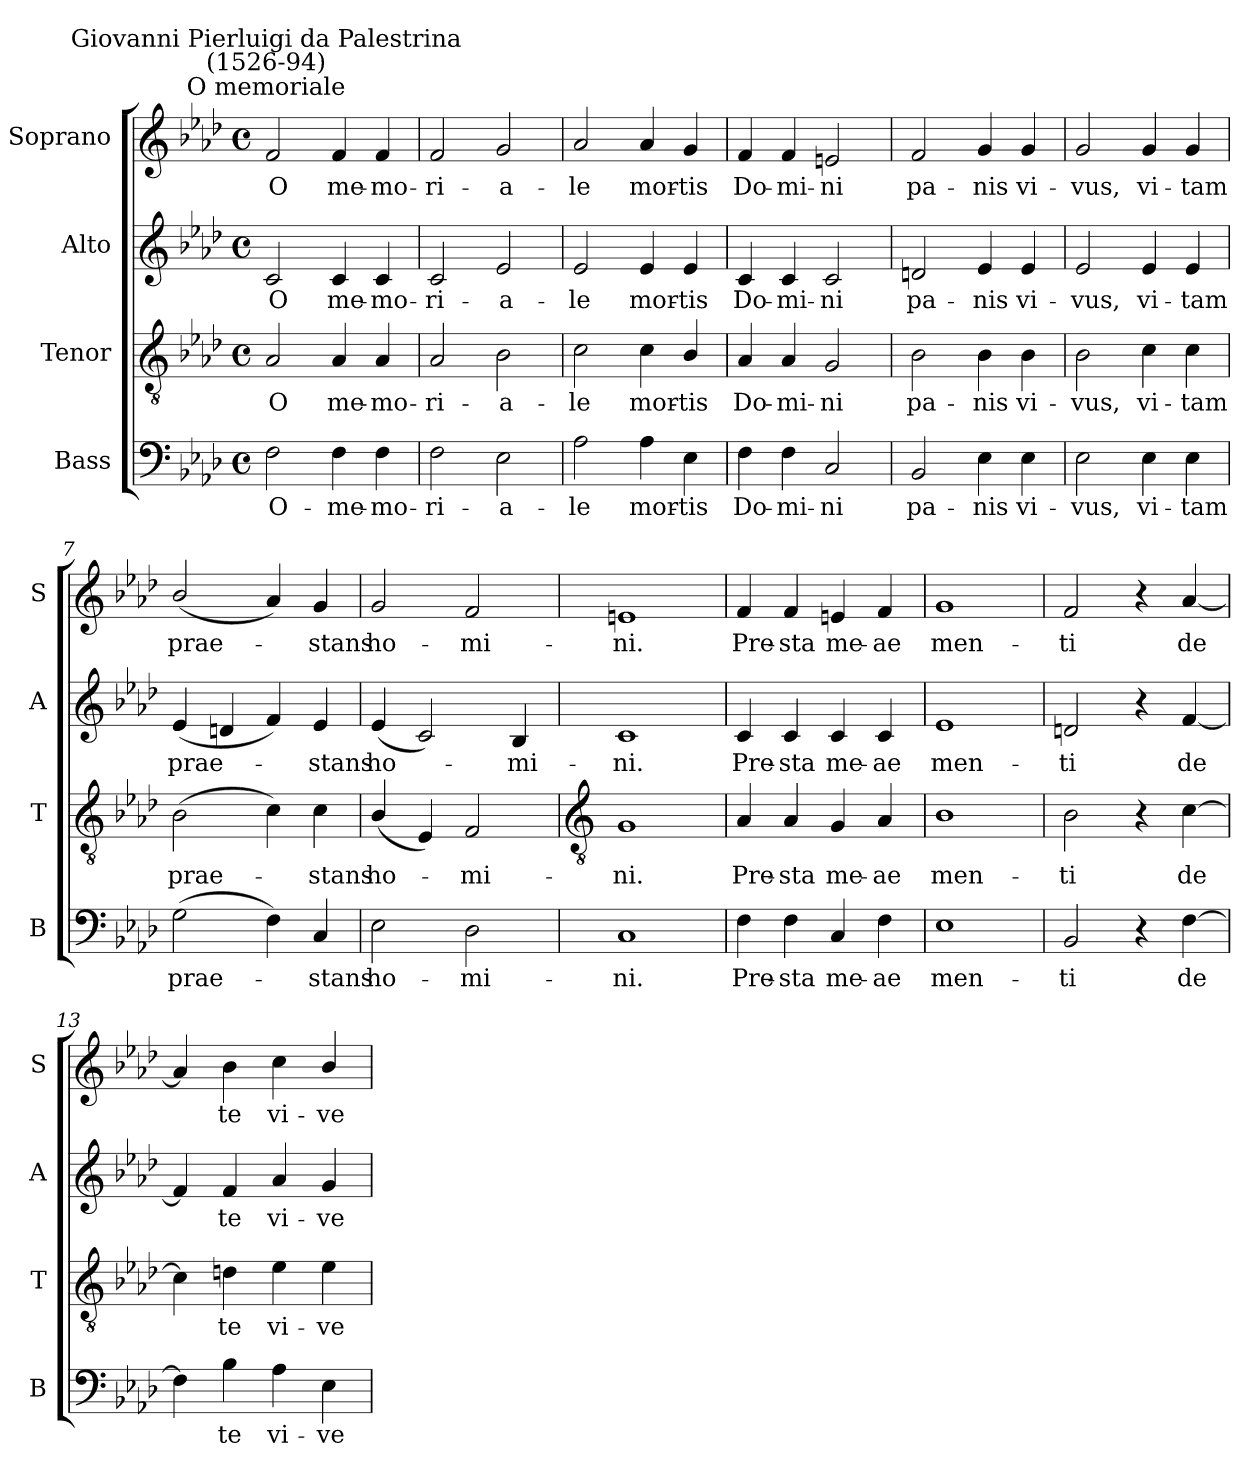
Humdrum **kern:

**kern	**text	**kern	**text	**kern	**text	**kern	**text
*part4	*part4	*part3	*part3	*part2	*part2	*part1	*part1
*staff4	*staff4	*staff3	*staff3	*staff2	*staff2	*staff1	*staff1
*I"Bass	*	*I"Tenor	*	*I"Alto	*	*I"Soprano	*
*I'B	*	*I'T	*	*I'A	*	*I'S	*
*clefF4	*	*clefGv2	*	*clefG2	*	*clefG2	*
*k[b-e-a-d-]	*	*k[b-e-a-d-]	*	*k[b-e-a-d-]	*	*k[b-e-a-d-]	*
*A-:	*	*A-:	*	*A-:	*	*A-:	*
*M4/4	*	*M4/4	*	*M4/4	*	*M4/4	*
*met(c)	*	*met(c)	*	*met(c)	*	*met(c)	*
=1	=1	=1	=1	=1	=1	=1	=1
!	!	!	!	!	!	!LO:TX:a:cj:t=O memoriale	!
!	!	!	!	!	!	!LO:TX:a:cj:t=Giovanni Pierluigi da Palestrina\n(1526-94)	!
!	!LO:LY:b	!	!LO:LY:b	!	!LO:LY:b	!	!LO:LY:b
2F	O-	2A-	O	2c	O	2f	O
!	!LO:LY:b	!	!LO:LY:b	!	!LO:LY:b	!	!LO:LY:b
4F	-me-	4A-	me-	4c	me-	4f	me-
!	!LO:LY:b	!	!LO:LY:b	!	!LO:LY:b	!	!LO:LY:b
4F	-mo-	4A-	-mo-	4c	-mo-	4f	-mo-
=2	=2	=2	=2	=2	=2	=2	=2
!	!LO:LY:b	!	!LO:LY:b	!	!LO:LY:b	!	!LO:LY:b
2F	-ri-	2A-	-ri-	2c	-ri-	2f	-ri-
!	!LO:LY:b	!	!LO:LY:b	!	!LO:LY:b	!	!LO:LY:b
2E-	-a-	2B-	-a-	2e-	-a-	2g	-a-
=3	=3	=3	=3	=3	=3	=3	=3
!	!LO:LY:b	!	!LO:LY:b	!	!LO:LY:b	!	!LO:LY:b
2A-	-le	2c	-le	2e-	-le	2a-	-le
!	!LO:LY:b	!	!LO:LY:b	!	!LO:LY:b	!	!LO:LY:b
4A-	mor-	4c	mor-	4e-	mor-	4a-	mor-
!	!LO:LY:b	!	!LO:LY:b	!	!LO:LY:b	!	!LO:LY:b
4E-	-tis	4B-/	-tis	4e-	-tis	4g	-tis
=4	=4	=4	=4	=4	=4	=4	=4
!	!LO:LY:b	!	!LO:LY:b	!	!LO:LY:b	!	!LO:LY:b
4F	Do-	4A-	Do-	4c	Do-	4f	Do-
!	!LO:LY:b	!	!LO:LY:b	!	!LO:LY:b	!	!LO:LY:b
4F	-mi-	4A-	-mi-	4c	-mi-	4f	-mi-
!	!LO:LY:b	!	!LO:LY:b	!	!LO:LY:b	!	!LO:LY:b
2C	-ni	2G	-ni	2c	-ni	2en	-ni
=5	=5	=5	=5	=5	=5	=5	=5
!	!LO:LY:b	!	!LO:LY:b	!	!LO:LY:b	!	!LO:LY:b
2BB-	pa-	2B-	pa-	2dn	pa-	2f	pa-
!	!LO:LY:b	!	!LO:LY:b	!	!LO:LY:b	!	!LO:LY:b
4E-	-nis	4B-	-nis	4e-	-nis	4g	-nis
!	!LO:LY:b	!	!LO:LY:b	!	!LO:LY:b	!	!LO:LY:b
4E-	vi-	4B-	vi-	4e-	vi-	4g	vi-
=6	=6	=6	=6	=6	=6	=6	=6
!	!LO:LY:b	!	!LO:LY:b	!	!LO:LY:b	!	!LO:LY:b
2E-	-vus,	2B-	-vus,	2e-	-vus,	2g	-vus,
!	!LO:LY:b	!	!LO:LY:b	!	!LO:LY:b	!	!LO:LY:b
4E-	vi-	4c	vi-	4e-	vi-	4g	vi-
!	!LO:LY:b	!	!LO:LY:b	!	!LO:LY:b	!	!LO:LY:b
4E-	-tam	4c	-tam	4e-	-tam	4g	-tam
=7	=7	=7	=7	=7	=7	=7	=7
!	!LO:LY:b	!	!LO:LY:b	!	!LO:LY:b	!	!LO:LY:b
(>2G	prae-	(>2B-	prae-	(<4e-	prae-	(<2b-/	prae-
.	.	.	.	4dn	.	.	.
4F)	.	4c)	.	4f)	.	4a-)	.
!	!LO:LY:b	!	!LO:LY:b	!	!LO:LY:b	!	!LO:LY:b
4C	stans	4c	stans	4e-	stans	4g	stans
=8	=8	=8	=8	=8	=8	=8	=8
!	!LO:LY:b	!	!LO:LY:b	!	!LO:LY:b	!	!LO:LY:b
2E-	ho-	(4B-/	ho-	(<4e-	ho-	2g	ho-
.	.	4E-)	.	2c)	.	.	.
!	!LO:LY:b	!	!LO:LY:b	!	!	!	!LO:LY:b
2D-	-mi-	2F	mi-	.	.	2f	-mi-
!	!	!	!	!	!LO:LY:b	!	!
.	.	.	.	4B-	mi-	.	.
!!LO:LB:g=z
=9	=9	=9	=9	=9	=9	=9	=9
*	*	*clefGv2	*	*	*	*	*
!	!LO:LY:b	!	!LO:LY:b	!	!LO:LY:b	!	!LO:LY:b
1C	-ni.	1G	-ni.	1c	-ni.	1en	-ni.
=10	=10	=10	=10	=10	=10	=10	=10
!	!LO:LY:b	!	!LO:LY:b	!	!LO:LY:b	!	!LO:LY:b
4F	Pre-	4A-	Pre-	4c	Pre-	4f	Pre-
!	!LO:LY:b	!	!LO:LY:b	!	!LO:LY:b	!	!LO:LY:b
4F	-sta	4A-	-sta	4c	-sta	4f	-sta
!	!LO:LY:b	!	!LO:LY:b	!	!LO:LY:b	!	!LO:LY:b
4C	me-	4G	me-	4c	me-	4en	me-
!	!LO:LY:b	!	!LO:LY:b	!	!LO:LY:b	!	!LO:LY:b
4F	-ae	4A-	-ae	4c	-ae	4f	-ae
=11	=11	=11	=11	=11	=11	=11	=11
!	!LO:LY:b	!	!LO:LY:b	!	!LO:LY:b	!	!LO:LY:b
1E-	men-	1B-	men-	1e-	men-	1g	men-
=12	=12	=12	=12	=12	=12	=12	=12
!	!LO:LY:b	!	!LO:LY:b	!	!LO:LY:b	!	!LO:LY:b
2BB-	-ti	2B-	-ti	2dn	-ti	2f	-ti
4r	.	4r	.	4r	.	4r	.
!	!LO:LY:b	!	!LO:LY:b	!	!LO:LY:b	!	!LO:LY:b
[4F	de	[4c	de	[4f	de	[4a-	de
=13	=13	=13	=13	=13	=13	=13	=13
4F]	.	4c]	.	4f]	.	4a-]	.
!	!LO:LY:b	!	!LO:LY:b	!	!LO:LY:b	!	!LO:LY:b
4B-	te	4dn	te	4f	te	4b-	te
!	!LO:LY:b	!	!LO:LY:b	!	!LO:LY:b	!	!LO:LY:b
4A-	vi-	4e-	vi-	4a-	vi-	4cc	vi-
!	!LO:LY:b	!	!LO:LY:b	!	!LO:LY:b	!	!LO:LY:b
4E-	-ve-	4e-	-ve-	4g	-ve-	4b-/	-ve-
=	=	=	=	=	=	=	=
*-	*-	*-	*-	*-	*-	*-	*-
